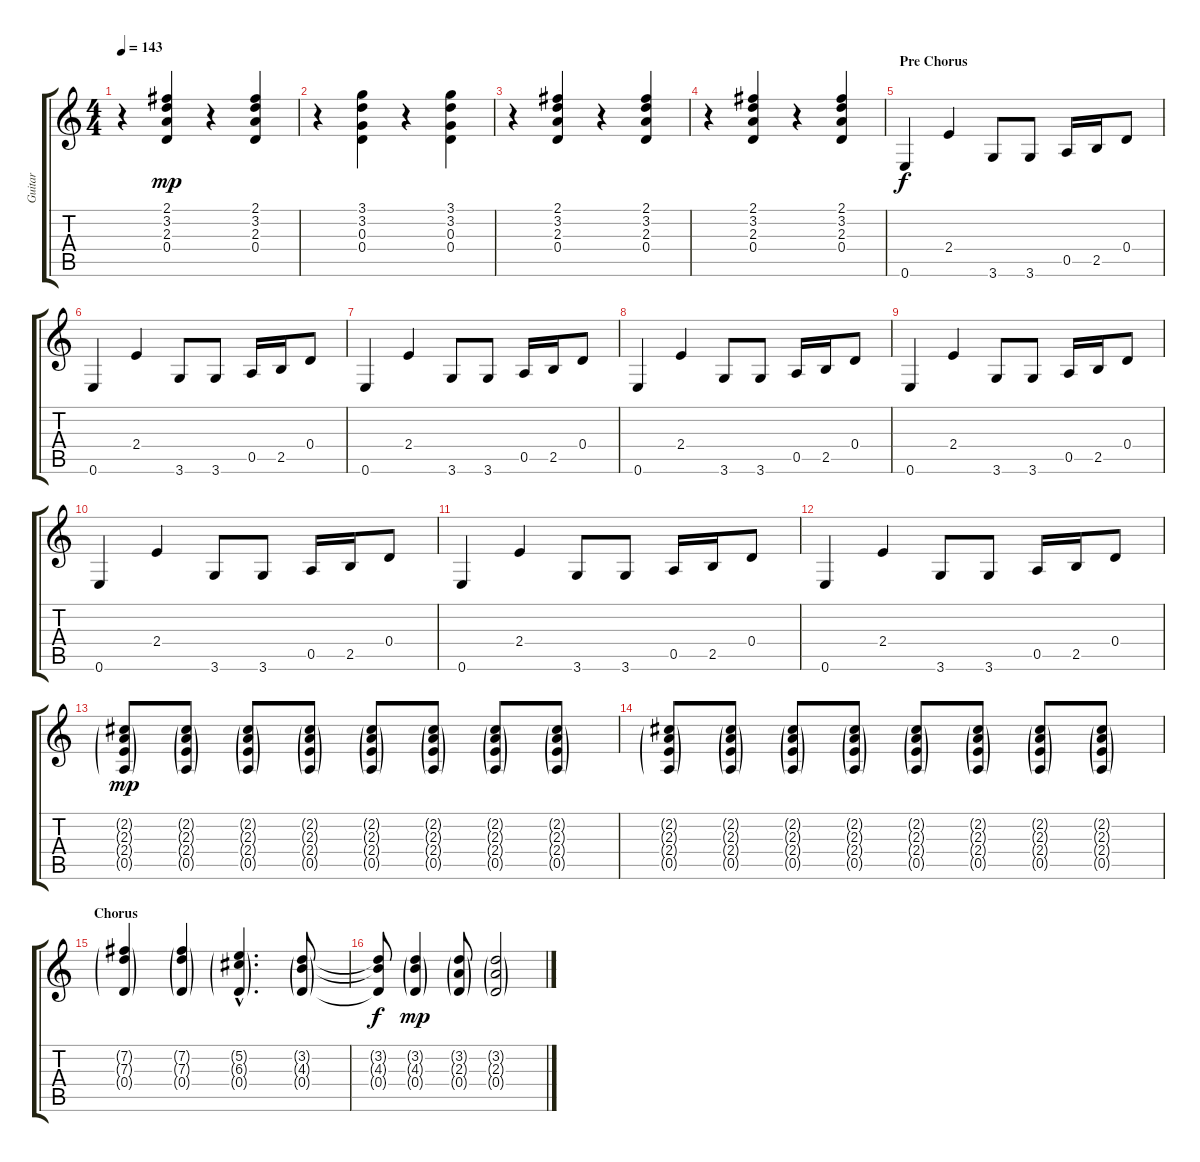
\track ("Guitar" "Guitar") {instrument acousticguitarsteel}
\staff {score tabs}
\tuning (E4 B3 G3 D3 A2 E2) {hide}
\ts (4 4)
\tempo 143
\clef g2
\ks c
r.4{dy mp} (2.1 3.2 2.3 0.4).4 r.4 (2.1 3.2 2.3 0.4).4 |
r.4 (3.1 3.2 0.3 0.4).4 r.4 (3.1 3.2 0.3 0.4).4 |
r.4 (2.1 3.2 2.3 0.4).4 r.4 (2.1 3.2 2.3 0.4).4 |
r.4 (2.1 3.2 2.3 0.4).4 r.4 (2.1 3.2 2.3 0.4).4 |
\section ("" "Pre Chorus")
0.6.4{dy f} 2.4.4 3.6.8 3.6.8 0.5.16 2.5.16 0.4.8 |
0.6.4 2.4.4 3.6.8 3.6.8 0.5.16 2.5.16 0.4.8 |
0.6.4 2.4.4 3.6.8 3.6.8 0.5.16 2.5.16 0.4.8 |
0.6.4 2.4.4 3.6.8 3.6.8 0.5.16 2.5.16 0.4.8 |
0.6.4 2.4.4 3.6.8 3.6.8 0.5.16 2.5.16 0.4.8 |
0.6.4 2.4.4 3.6.8 3.6.8 0.5.16 2.5.16 0.4.8 |
0.6.4 2.4.4 3.6.8 3.6.8 0.5.16 2.5.16 0.4.8 |
0.6.4 2.4.4 3.6.8 3.6.8 0.5.16 2.5.16 0.4.8 |
(2.2{g} 2.3{g} 2.4{g} 0.5{g}).8{dy mp} (2.2{g} 2.3{g} 2.4{g} 0.5{g}).8 (2.2{g} 2.3{g} 2.4{g} 0.5{g}).8 (2.2{g} 2.3{g} 2.4{g} 0.5{g}).8 (2.2{g} 2.3{g} 2.4{g} 0.5{g}).8 (2.2{g} 2.3{g} 2.4{g} 0.5{g}).8 (2.2{g} 2.3{g} 2.4{g} 0.5{g}).8 (2.2{g} 2.3{g} 2.4{g} 0.5{g}).8 |
(2.2{g} 2.3{g} 2.4{g} 0.5{g}).8 (2.2{g} 2.3{g} 2.4{g} 0.5{g}).8 (2.2{g} 2.3{g} 2.4{g} 0.5{g}).8 (2.2{g} 2.3{g} 2.4{g} 0.5{g}).8 (2.2{g} 2.3{g} 2.4{g} 0.5{g}).8 (2.2{g} 2.3{g} 2.4{g} 0.5{g}).8 (2.2{g} 2.3{g} 2.4{g} 0.5{g}).8 (2.2{g} 2.3{g} 2.4{g} 0.5{g}).8 |
\section ("" "Chorus")
(7.2{g} 7.3{g} 0.4{g}).4 (7.2{g} 7.3{g} 0.4{g}).4 (5.2{g hac} 6.3{g hac} 0.4{g hac}).4{d} (3.2{g} 4.3{g} 0.4{g}).8 |
(3.2{t} 4.3{t} 0.4{t}).8{dy f} (3.2{g} 4.3{g} 0.4{g}).4{dy mp} (3.2{g} 2.3{g} 0.4{g}).8 (3.2{g} 2.3{g} 0.4{g}).2
